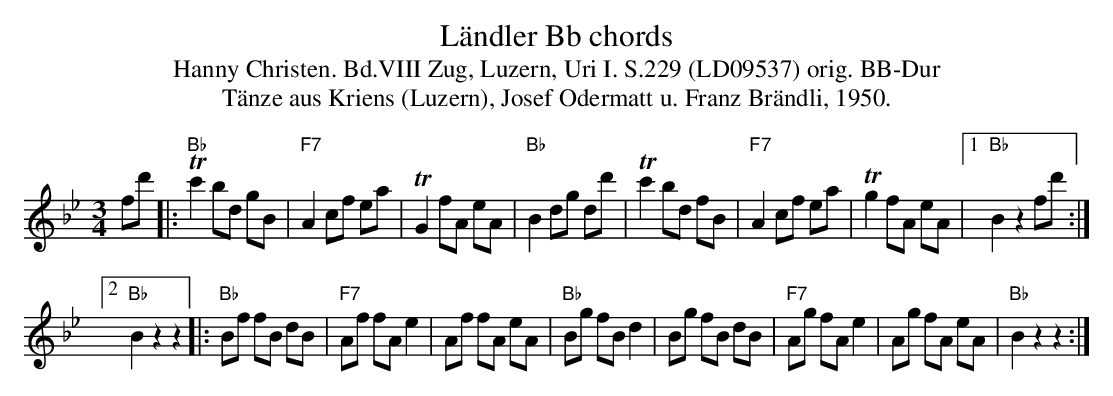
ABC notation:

X:1
T: Ländler Bb chords
T:Hanny Christen. Bd.VIII Zug, Luzern, Uri I. S.229 (LD09537) orig. BB-Dur
T: T\"anze aus Kriens (Luzern), Josef Odermatt u. Franz Brändli, 1950.
M:3/4
L:1/8
K:Bb %%MIDI gchordon
fd' |:"Bb"Tc'2 bd gB | "F7"A2 cf ea | TG2 fA eA | "Bb"B2 dg dd' | Tc'2 bd fB | "F7"A2 cf ea | Tg2 fA eA |1 "Bb"B2z2 fd' :|2
"Bb"B2z2z2 |: "Bb"Bf fB dB | "F7"Af fA e2 | Af fA eA | "Bb"Bg fB d2 | Bg fB dB | "F7"Ag fA e2 | Ag fA eA | "Bb"B2z2z2 :|
